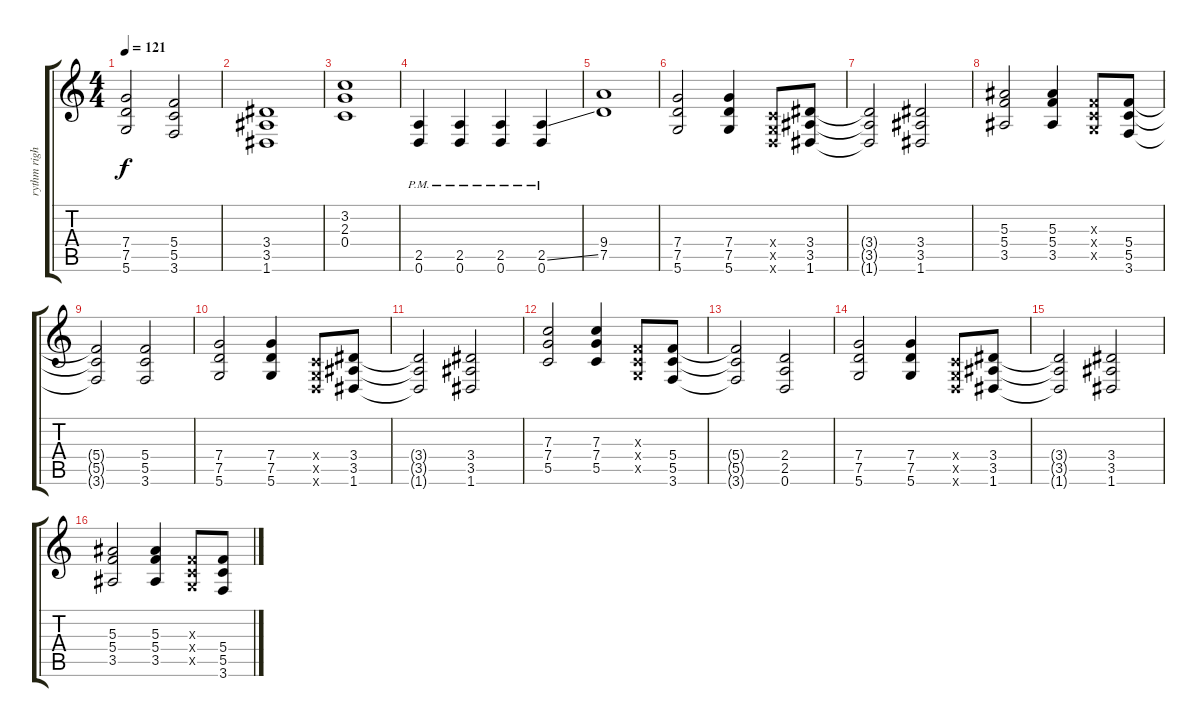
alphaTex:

\track ("rythm right" "rythm righ") {instrument distortionguitar}
\staff {score tabs}
\tuning (D4 A3 F3 C3 G2 D2) {hide}
\ts (4 4)
\tempo 121
\clef g2
\ks c
(7.4 7.5 5.6).2{dy f} (5.4 5.5 3.6).2 |
(3.4 3.5 1.6).1 |
(3.2 2.3 0.4).1 |
(2.5{pm} 0.6).4 (2.5{pm} 0.6).4 (2.5{pm} 0.6).4 (2.5{ss pm} 0.6).4 |
(9.4 7.5).1 |
(7.4 7.5 5.6).2 (7.4 7.5 5.6).4 (0.4{x} 0.5{x} 0.6{x}).8 (3.4 3.5 1.6).8 |
(3.4{t} 3.5{t} 1.6{t}).2 (3.4 3.5 1.6).2 |
(5.3 5.4 3.5).2 (5.3 5.4 3.5).4 (0.3{x} 0.4{x} 0.5{x}).8 (5.4 5.5 3.6).8 |
(5.4{t} 5.5{t} 3.6{t}).2 (5.4 5.5 3.6).2 |
(7.4 7.5 5.6).2 (7.4 7.5 5.6).4 (0.4{x} 0.5{x} 0.6{x}).8 (3.4 3.5 1.6).8 |
(3.4{t} 3.5{t} 1.6{t}).2 (3.4 3.5 1.6).2 |
(7.3 7.4 5.5).2 (7.3 7.4 5.5).4 (0.3{x} 0.4{x} 0.5{x}).8 (5.4 5.5 3.6).8 |
(5.4{t} 5.5{t} 3.6{t}).2 (2.4 2.5 0.6).2 |
(7.4 7.5 5.6).2 (7.4 7.5 5.6).4 (0.4{x} 0.5{x} 0.6{x}).8 (3.4 3.5 1.6).8 |
(3.4{t} 3.5{t} 1.6{t}).2 (3.4 3.5 1.6).2 |
(5.3 5.4 3.5).2 (5.3 5.4 3.5).4 (0.3{x} 0.4{x} 0.5{x}).8 (5.4 5.5 3.6).8
